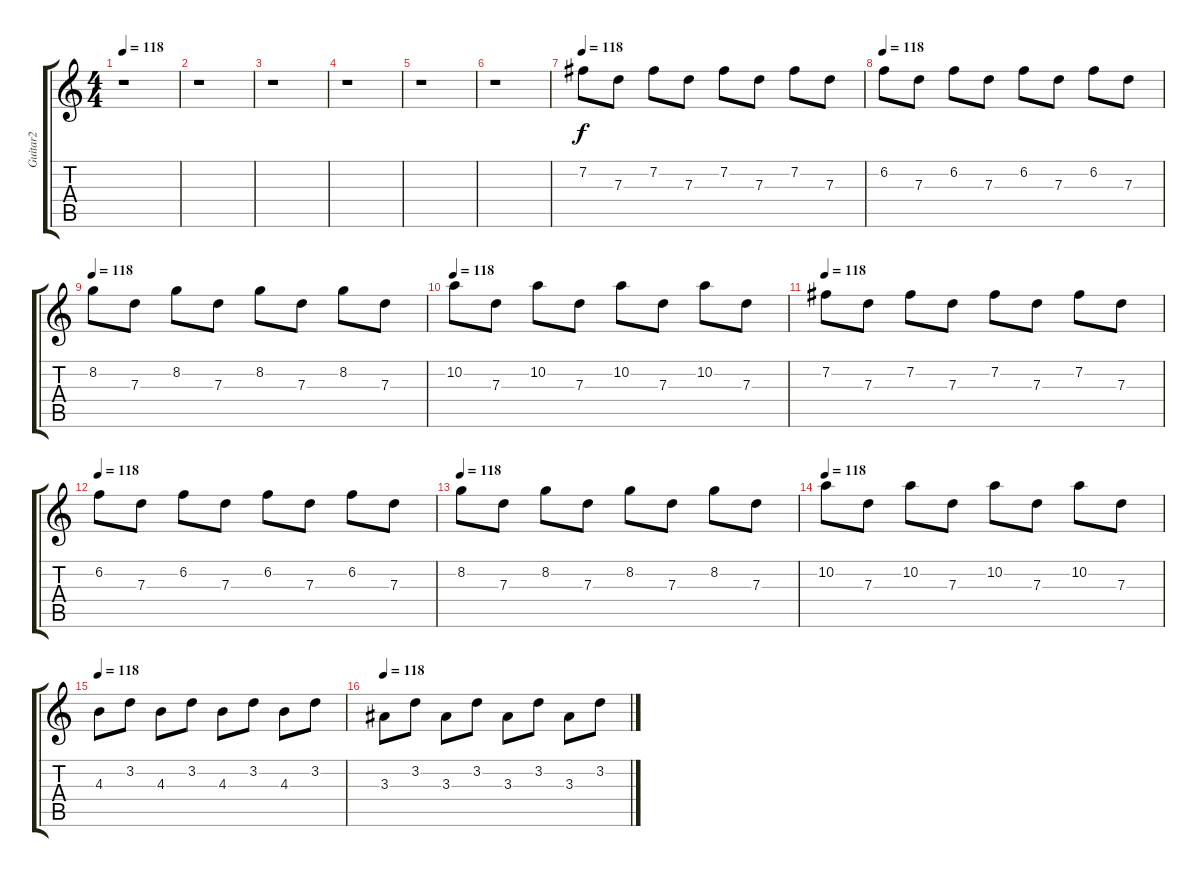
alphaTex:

\track ("Guitar2" "Guitar2") {instrument electricguitarclean}
\staff {score tabs}
\tuning (E4 B3 G3 D3 A2 D2) {hide}
\ts (4 4)
\tempo 118
\clef g2
\ks c
r.1{dy f} |
r.1 |
r.1 |
r.1 |
r.1 |
r.1 |
\tempo 118
7.2.8{instrument electricguitarclean} 7.3.8 7.2.8 7.3.8 7.2.8 7.3.8 7.2.8 7.3.8 |
\tempo 118
6.2.8{instrument electricguitarclean} 7.3.8 6.2.8 7.3.8 6.2.8 7.3.8 6.2.8 7.3.8 |
\tempo 118
8.2.8{volume 14 instrument electricguitarclean} 7.3.8 8.2.8 7.3.8 8.2.8 7.3.8 8.2.8 7.3.8 |
\tempo 118
10.2.8{instrument electricguitarclean} 7.3.8 10.2.8 7.3.8 10.2.8 7.3.8 10.2.8 7.3.8 |
\tempo 118
7.2.8{volume 13 instrument electricguitarclean} 7.3.8 7.2.8 7.3.8 7.2.8 7.3.8 7.2.8 7.3.8 |
\tempo 118
6.2.8{instrument electricguitarclean} 7.3.8 6.2.8 7.3.8 6.2.8 7.3.8 6.2.8 7.3.8 |
\tempo 118
8.2.8{volume 14 instrument electricguitarclean} 7.3.8 8.2.8 7.3.8 8.2.8 7.3.8 8.2.8 7.3.8 |
\tempo 118
10.2.8{instrument electricguitarclean} 7.3.8 10.2.8 7.3.8 10.2.8 7.3.8 10.2.8 7.3.8 |
\tempo 118
4.3.8{volume 13 instrument electricguitarclean} 3.2.8 4.3.8 3.2.8 4.3.8 3.2.8 4.3.8 3.2.8 |
\tempo 118
3.3.8{instrument electricguitarclean} 3.2.8 3.3.8 3.2.8 3.3.8 3.2.8 3.3.8 3.2.8
